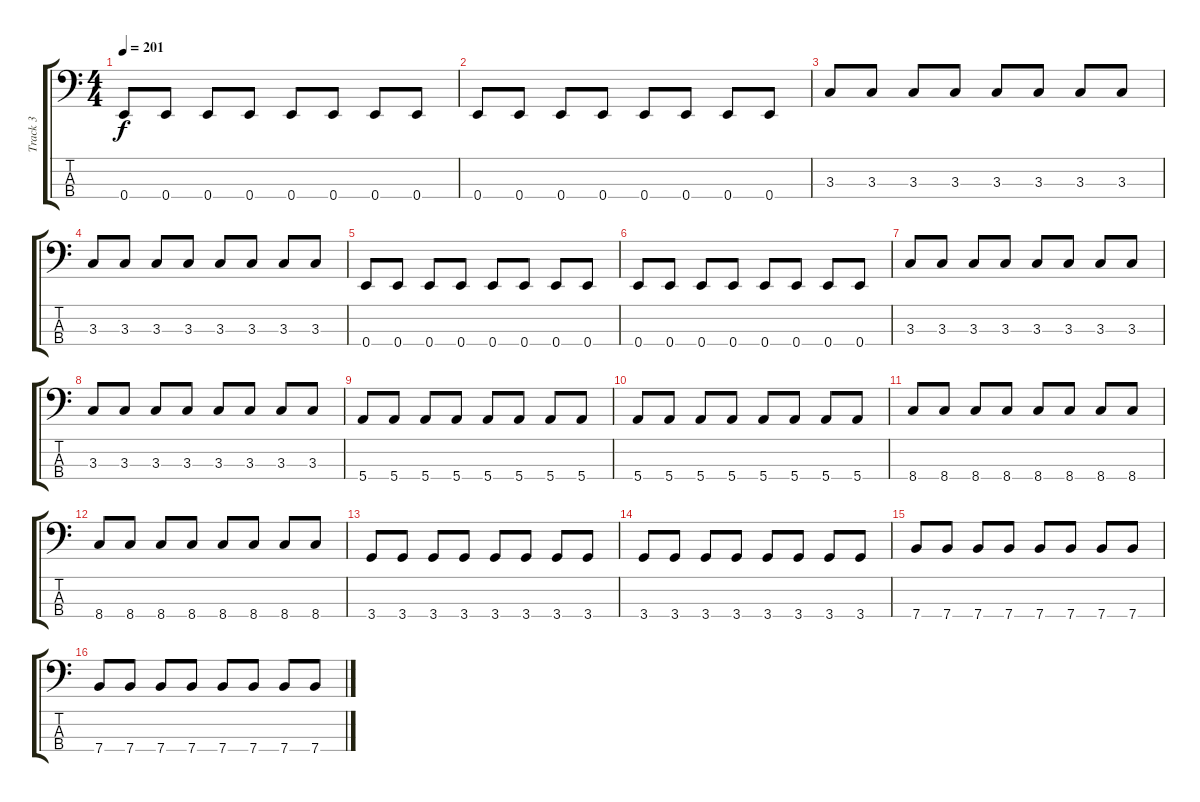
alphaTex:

\track ("Track 3" "Track 3") {instrument electricbasspick}
\staff {score tabs}
\tuning (G2 D2 A1 E1) {hide}
\ts (4 4)
\tempo 201
\clef f4
\ks c
0.4.8{dy f} 0.4.8 0.4.8 0.4.8 0.4.8 0.4.8 0.4.8 0.4.8 |
0.4.8 0.4.8 0.4.8 0.4.8 0.4.8 0.4.8 0.4.8 0.4.8 |
3.3.8 3.3.8 3.3.8 3.3.8 3.3.8 3.3.8 3.3.8 3.3.8 |
3.3.8 3.3.8 3.3.8 3.3.8 3.3.8 3.3.8 3.3.8 3.3.8 |
0.4.8 0.4.8 0.4.8 0.4.8 0.4.8 0.4.8 0.4.8 0.4.8 |
0.4.8 0.4.8 0.4.8 0.4.8 0.4.8 0.4.8 0.4.8 0.4.8 |
3.3.8 3.3.8 3.3.8 3.3.8 3.3.8 3.3.8 3.3.8 3.3.8 |
3.3.8 3.3.8 3.3.8 3.3.8 3.3.8 3.3.8 3.3.8 3.3.8 |
5.4.8 5.4.8 5.4.8 5.4.8 5.4.8 5.4.8 5.4.8 5.4.8 |
5.4.8 5.4.8 5.4.8 5.4.8 5.4.8 5.4.8 5.4.8 5.4.8 |
8.4.8 8.4.8 8.4.8 8.4.8 8.4.8 8.4.8 8.4.8 8.4.8 |
8.4.8 8.4.8 8.4.8 8.4.8 8.4.8 8.4.8 8.4.8 8.4.8 |
3.4.8 3.4.8 3.4.8 3.4.8 3.4.8 3.4.8 3.4.8 3.4.8 |
3.4.8 3.4.8 3.4.8 3.4.8 3.4.8 3.4.8 3.4.8 3.4.8 |
7.4.8 7.4.8 7.4.8 7.4.8 7.4.8 7.4.8 7.4.8 7.4.8 |
7.4.8 7.4.8 7.4.8 7.4.8 7.4.8 7.4.8 7.4.8 7.4.8
